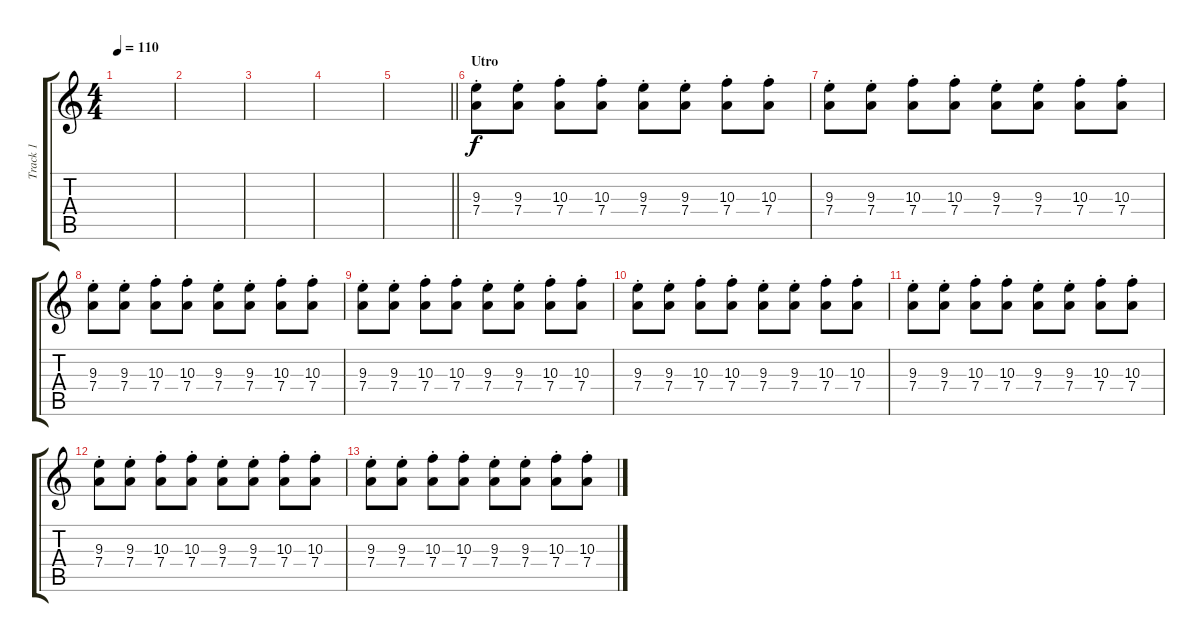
\track ("Track 1" "Track 1") {instrument distortionguitar}
\staff {score tabs}
\tuning (E4 B3 G3 D3 A2 E2) {hide}
\ts (4 4)
\tempo 110
\clef g2
\ks c
|
|
|
|
\barLineRight lightlight
|
\section ("" "Utro")
(9.3{st} 7.4{st}).8 (9.3{st} 7.4{st}).8 (10.3{st} 7.4{st}).8 (10.3{st} 7.4{st}).8 (9.3{st} 7.4{st}).8 (9.3{st} 7.4{st}).8 (10.3{st} 7.4{st}).8 (10.3{st} 7.4{st}).8 |
(9.3{st} 7.4{st}).8 (9.3{st} 7.4{st}).8 (10.3{st} 7.4{st}).8 (10.3{st} 7.4{st}).8 (9.3{st} 7.4{st}).8 (9.3{st} 7.4{st}).8 (10.3{st} 7.4{st}).8 (10.3{st} 7.4{st}).8 |
(9.3{st} 7.4{st}).8 (9.3{st} 7.4{st}).8 (10.3{st} 7.4{st}).8 (10.3{st} 7.4{st}).8 (9.3{st} 7.4{st}).8 (9.3{st} 7.4{st}).8 (10.3{st} 7.4{st}).8 (10.3{st} 7.4{st}).8 |
(9.3{st} 7.4{st}).8 (9.3{st} 7.4{st}).8 (10.3{st} 7.4{st}).8 (10.3{st} 7.4{st}).8 (9.3{st} 7.4{st}).8 (9.3{st} 7.4{st}).8 (10.3{st} 7.4{st}).8 (10.3{st} 7.4{st}).8 |
(9.3{st} 7.4{st}).8 (9.3{st} 7.4{st}).8 (10.3{st} 7.4{st}).8 (10.3{st} 7.4{st}).8 (9.3{st} 7.4{st}).8 (9.3{st} 7.4{st}).8 (10.3{st} 7.4{st}).8 (10.3{st} 7.4{st}).8 |
(9.3{st} 7.4{st}).8 (9.3{st} 7.4{st}).8 (10.3{st} 7.4{st}).8 (10.3{st} 7.4{st}).8 (9.3{st} 7.4{st}).8 (9.3{st} 7.4{st}).8 (10.3{st} 7.4{st}).8 (10.3{st} 7.4{st}).8 |
(9.3{st} 7.4{st}).8 (9.3{st} 7.4{st}).8 (10.3{st} 7.4{st}).8 (10.3{st} 7.4{st}).8 (9.3{st} 7.4{st}).8 (9.3{st} 7.4{st}).8 (10.3{st} 7.4{st}).8 (10.3{st} 7.4{st}).8 |
(9.3{st} 7.4{st}).8 (9.3{st} 7.4{st}).8 (10.3{st} 7.4{st}).8 (10.3{st} 7.4{st}).8 (9.3{st} 7.4{st}).8 (9.3{st} 7.4{st}).8 (10.3{st} 7.4{st}).8 (10.3{st} 7.4{st}).8
